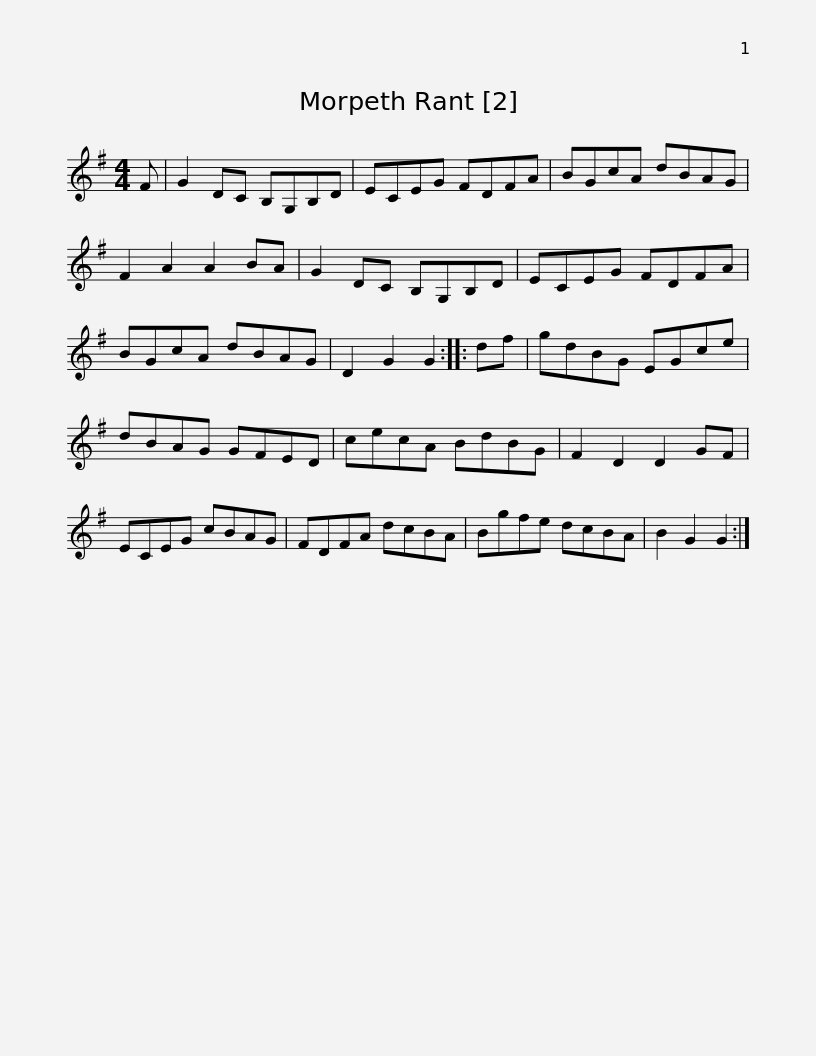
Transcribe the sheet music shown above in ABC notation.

X:1
L:1/8
M:4/4
I:linebreak $
K:G
V:1 treble
V:1
 F | G2 DC B,G,B,D | ECEG FDFA | BGcA dBAG | F2 A2 A2 BA | %5
 G2 DC B,G,B,D |$ ECEG FDFA | BGcA dBAG | D2 G2 G2 :: df | %10
 gdBG EGce | dBAG GFED |$ cecA BdBG | F2 D2 D2 GF | ECEG cBAG | %15
 FDFA dcBA | Bgfe dcBA | B2 G2 G2 :| %18
